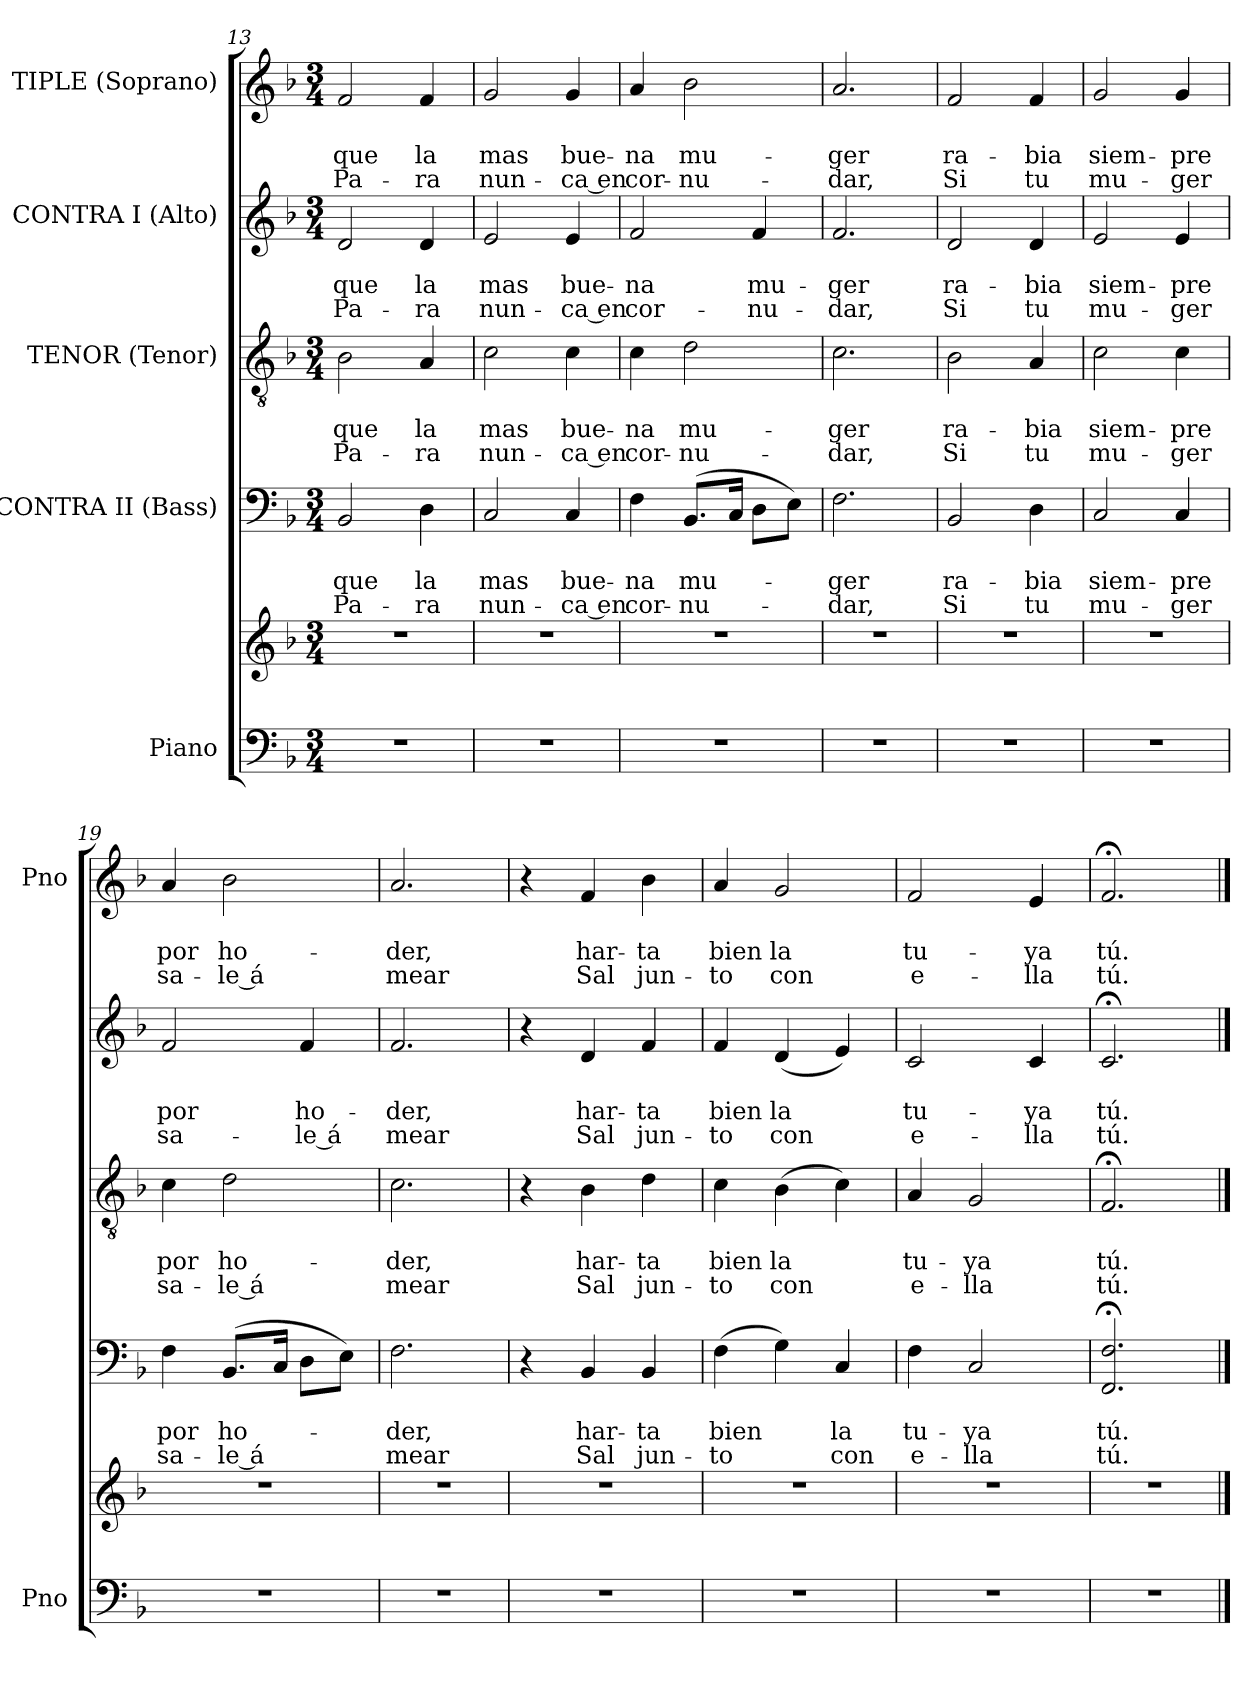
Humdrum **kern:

**kern	**kern	**kern	**text	**text	**text	**kern	**text	**text	**text	**kern	**text	**text	**text	**kern	**text	**text	**text
*part5	*part5	*part4	*part4	*part4	*part4	*part3	*part3	*part3	*part3	*part2	*part2	*part2	*part2	*part1	*part1	*part1	*part1
*staff6	*staff5	*staff4	*staff4	*staff4	*staff4	*staff3	*staff3	*staff3	*staff3	*staff2	*staff2	*staff2	*staff2	*staff1	*staff1	*staff1	*staff1
*I"Piano	*	*I"CONTRA II (Bass)	*	*	*	*I"TENOR (Tenor)	*	*	*	*I"CONTRA I (Alto)	*	*	*	*I"TIPLE (Soprano)	*	*	*
*I'Pno	*	*	*	*	*	*	*	*	*	*	*	*	*	*I'Pno	*	*	*
*clefF4	*clefG2	*clefF4	*	*	*	*clefGv2	*	*	*	*clefG2	*	*	*	*clefG2	*	*	*
*k[b-]	*k[b-]	*k[b-]	*	*	*	*k[b-]	*	*	*	*k[b-]	*	*	*	*k[b-]	*	*	*
*F:	*F:	*F:	*	*	*	*F:	*	*	*	*F:	*	*	*	*F:	*	*	*
*M3/4	*M3/4	*M3/4	*	*	*	*M3/4	*	*	*	*M3/4	*	*	*	*M3/4	*	*	*
=13	=13	=13	=13	=13	=13	=13	=13	=13	=13	=13	=13	=13	=13	=13	=13	=13	=13
!	!	!	!	!LO:LY:b	!LO:LY:b	!	!	!LO:LY:b	!LO:LY:b	!	!	!LO:LY:b	!LO:LY:b	!	!	!LO:LY:b	!LO:LY:b
2.r	2.r	2BB-/	.	que	Pa-	2B-\	.	que	Pa-	2d/	.	que	Pa-	2f/	.	que	Pa-
!	!	!	!	!LO:LY:b	!LO:LY:b	!	!	!LO:LY:b	!LO:LY:b	!	!	!LO:LY:b	!LO:LY:b	!	!	!LO:LY:b	!LO:LY:b
.	.	4D\	.	la	-ra	4A/	.	la	-ra	4d/	.	la	-ra	4f/	.	la	-ra
=14	=14	=14	=14	=14	=14	=14	=14	=14	=14	=14	=14	=14	=14	=14	=14	=14	=14
!	!	!	!	!LO:LY:b	!LO:LY:b	!	!	!LO:LY:b	!LO:LY:b	!	!	!LO:LY:b	!LO:LY:b	!	!	!LO:LY:b	!LO:LY:b
2.r	2.r	2C/	.	mas	nun-	2c\	.	mas	nun-	2e/	.	mas	nun-	2g/	.	mas	nun-
!	!	!	!	!LO:LY:b	!LO:LY:b	!	!	!LO:LY:b	!LO:LY:b	!	!	!LO:LY:b	!LO:LY:b	!	!	!LO:LY:b	!LO:LY:b
.	.	4C/	.	bue-	-ca en-	4c\	.	bue-	-ca en-	4e/	.	bue-	-ca en-	4g/	.	bue-	-ca en-
=15	=15	=15	=15	=15	=15	=15	=15	=15	=15	=15	=15	=15	=15	=15	=15	=15	=15
!	!	!	!	!LO:LY:b	!LO:LY:b	!	!	!LO:LY:b	!LO:LY:b	!	!	!LO:LY:b	!LO:LY:b	!	!	!LO:LY:b	!LO:LY:b
2.r	2.r	4F\	.	-na	-cor-	4c\	.	-na	-cor-	2f/	.	-na	-cor-	4a/	.	-na	-cor-
!	!	!	!	!LO:LY:b	!LO:LY:b	!	!	!LO:LY:b	!LO:LY:b	!	!	!	!	!	!	!LO:LY:b	!LO:LY:b
.	.	(>8.BB-/L	.	mu-	-nu-	2d\	.	mu-	-nu-	.	.	.	.	2b-\	.	mu-	-nu-
.	.	16C/Jk	.	.	.	.	.	.	.	.	.	.	.	.	.	.	.
!	!	!	!	!	!	!	!	!	!	!	!	!LO:LY:b	!LO:LY:b	!	!	!	!
.	.	8D\L	.	.	.	.	.	.	.	4f/	.	mu-	-nu-	.	.	.	.
.	.	8E\J)	.	.	.	.	.	.	.	.	.	.	.	.	.	.	.
=16	=16	=16	=16	=16	=16	=16	=16	=16	=16	=16	=16	=16	=16	=16	=16	=16	=16
!	!	!	!	!LO:LY:b	!LO:LY:b	!	!	!LO:LY:b	!LO:LY:b	!	!	!LO:LY:b	!LO:LY:b	!	!	!LO:LY:b	!LO:LY:b
2.r	2.r	2.F\	.	-ger	-dar,	2.c\	.	-ger	-dar,	2.f/	.	-ger	-dar,	2.a/	.	-ger	-dar,
!!LO:LB:g=z
=17	=17	=17	=17	=17	=17	=17	=17	=17	=17	=17	=17	=17	=17	=17	=17	=17	=17
!	!	!	!	!LO:LY:b	!LO:LY:b	!	!	!LO:LY:b	!LO:LY:b	!	!	!LO:LY:b	!LO:LY:b	!	!	!LO:LY:b	!LO:LY:b
2.r	2.r	2BB-/	.	ra-	Si	2B-\	.	ra-	Si	2d/	.	ra-	Si	2f/	.	ra-	Si
!	!	!	!	!LO:LY:b	!LO:LY:b	!	!	!LO:LY:b	!LO:LY:b	!	!	!LO:LY:b	!LO:LY:b	!	!	!LO:LY:b	!LO:LY:b
.	.	4D\	.	-bia	tu	4A/	.	-bia	tu	4d/	.	-bia	tu	4f/	.	-bia	tu
=18	=18	=18	=18	=18	=18	=18	=18	=18	=18	=18	=18	=18	=18	=18	=18	=18	=18
!	!	!	!	!LO:LY:b	!LO:LY:b	!	!	!LO:LY:b	!LO:LY:b	!	!	!LO:LY:b	!LO:LY:b	!	!	!LO:LY:b	!LO:LY:b
2.r	2.r	2C/	.	siem-	mu-	2c\	.	siem-	mu-	2e/	.	siem-	mu-	2g/	.	siem-	mu-
!	!	!	!	!LO:LY:b	!LO:LY:b	!	!	!LO:LY:b	!LO:LY:b	!	!	!LO:LY:b	!LO:LY:b	!	!	!LO:LY:b	!LO:LY:b
.	.	4C/	.	-pre	-ger	4c\	.	-pre	-ger	4e/	.	-pre	-ger	4g/	.	-pre	-ger
=19	=19	=19	=19	=19	=19	=19	=19	=19	=19	=19	=19	=19	=19	=19	=19	=19	=19
!	!	!	!	!LO:LY:b	!LO:LY:b	!	!	!LO:LY:b	!LO:LY:b	!	!	!LO:LY:b	!LO:LY:b	!	!	!LO:LY:b	!LO:LY:b
2.r	2.r	4F\	.	por	sa-	4c\	.	por	sa-	2f/	.	por	sa-	4a/	.	por	sa-
!	!	!	!	!LO:LY:b	!LO:LY:b	!	!	!LO:LY:b	!LO:LY:b	!	!	!	!	!	!	!LO:LY:b	!LO:LY:b
.	.	(>8.BB-/L	.	ho-	-le á	2d\	.	ho-	-le á	.	.	.	.	2b-\	.	ho-	-le á
.	.	16C/Jk	.	.	.	.	.	.	.	.	.	.	.	.	.	.	.
!	!	!	!	!	!	!	!	!	!	!	!	!LO:LY:b	!LO:LY:b	!	!	!	!
.	.	8D\L	.	.	.	.	.	.	.	4f/	.	ho-	-le á	.	.	.	.
.	.	8E\J)	.	.	.	.	.	.	.	.	.	.	.	.	.	.	.
=20	=20	=20	=20	=20	=20	=20	=20	=20	=20	=20	=20	=20	=20	=20	=20	=20	=20
!	!	!	!	!LO:LY:b	!LO:LY:b	!	!	!LO:LY:b	!LO:LY:b	!	!	!LO:LY:b	!LO:LY:b	!	!	!LO:LY:b	!LO:LY:b
2.r	2.r	2.F\	.	-der,	mear	2.c\	.	-der,	mear	2.f/	.	-der,	mear	2.a/	.	-der,	mear
=21	=21	=21	=21	=21	=21	=21	=21	=21	=21	=21	=21	=21	=21	=21	=21	=21	=21
2.r	2.r	4r	.	.	.	4r	.	.	.	4r	.	.	.	4r	.	.	.
!	!	!	!	!LO:LY:b	!LO:LY:b	!	!	!LO:LY:b	!LO:LY:b	!	!	!LO:LY:b	!LO:LY:b	!	!	!LO:LY:b	!LO:LY:b
.	.	4BB-/	.	har-	Sal	4B-\	.	har-	Sal	4d/	.	har-	Sal	4f/	.	har-	Sal
!	!	!	!	!LO:LY:b	!LO:LY:b	!	!	!LO:LY:b	!LO:LY:b	!	!	!LO:LY:b	!LO:LY:b	!	!	!LO:LY:b	!LO:LY:b
.	.	4BB-/	.	-ta	jun-	4d\	.	-ta	jun-	4f/	.	-ta	jun-	4b-\	.	-ta	jun-
=22	=22	=22	=22	=22	=22	=22	=22	=22	=22	=22	=22	=22	=22	=22	=22	=22	=22
!	!	!	!	!LO:LY:b	!LO:LY:b	!	!	!LO:LY:b	!LO:LY:b	!	!	!LO:LY:b	!LO:LY:b	!	!	!LO:LY:b	!LO:LY:b
2.r	2.r	(>4F\	.	bien	-to	4c\	.	bien	-to	4f/	.	bien	-to	4a/	.	bien	-to
!	!	!	!	!	!	!	!	!LO:LY:b	!LO:LY:b	!	!	!LO:LY:b	!LO:LY:b	!	!	!LO:LY:b	!LO:LY:b
.	.	4G\)	.	.	.	(>4B-\	.	la	con	(<4d/	.	la	con	2g/	.	la	con
!	!	!	!	!LO:LY:b	!LO:LY:b	!	!	!	!	!	!	!	!	!	!	!	!
.	.	4C/	.	la	con	4c\)	.	.	.	4e/)	.	.	.	.	.	.	.
=23	=23	=23	=23	=23	=23	=23	=23	=23	=23	=23	=23	=23	=23	=23	=23	=23	=23
!	!	!	!	!LO:LY:b	!LO:LY:b	!	!	!LO:LY:b	!LO:LY:b	!	!	!LO:LY:b	!LO:LY:b	!	!	!LO:LY:b	!LO:LY:b
2.r	2.r	4F\	.	tu-	e-	4A/	.	tu-	e-	2c/	.	tu-	e-	2f/	.	tu-	e-
!	!	!	!	!LO:LY:b	!LO:LY:b	!	!	!LO:LY:b	!LO:LY:b	!	!	!	!	!	!	!	!
.	.	2C/	.	-ya	-lla	2G/	.	-ya	-lla	.	.	.	.	.	.	.	.
!	!	!	!	!	!	!	!	!	!	!	!	!LO:LY:b	!LO:LY:b	!	!	!LO:LY:b	!LO:LY:b
.	.	.	.	.	.	.	.	.	.	4c/	.	-ya	-lla	4e/	.	-ya	-lla
=24	=24	=24	=24	=24	=24	=24	=24	=24	=24	=24	=24	=24	=24	=24	=24	=24	=24
!	!	!	!	!LO:LY:b	!LO:LY:b	!	!	!LO:LY:b	!LO:LY:b	!	!	!LO:LY:b	!LO:LY:b	!	!	!LO:LY:b	!LO:LY:b
2.r	2.r	2.FF/;< 2.F/;<	.	tú.	tú.	2.F;</	.	tú.	tú.	2.c;</	.	tú.	tú.	2.f;</	.	tú.	tú.
==	==	==	==	==	==	==	==	==	==	==	==	==	==	==	==	==	==
*-	*-	*-	*-	*-	*-	*-	*-	*-	*-	*-	*-	*-	*-	*-	*-	*-	*-
